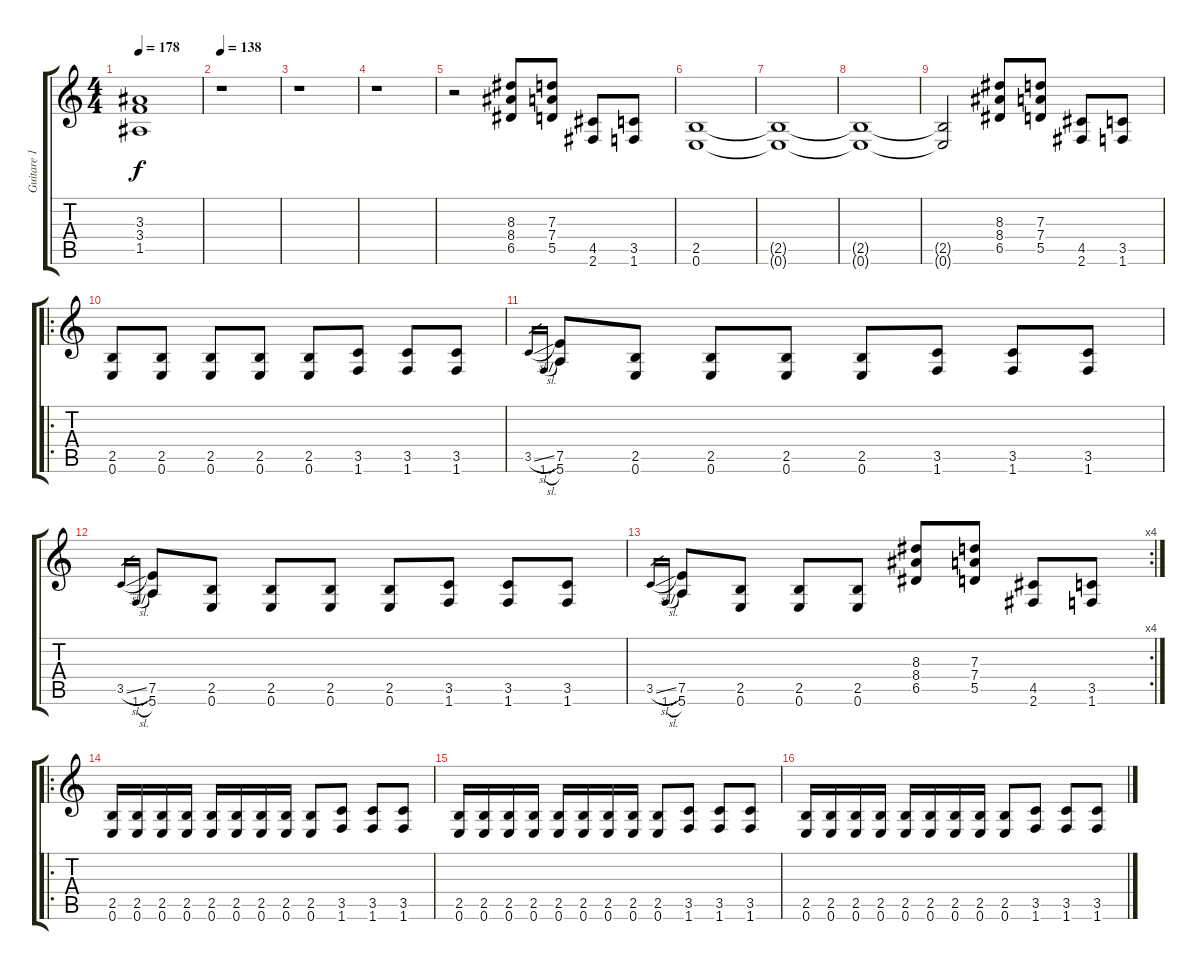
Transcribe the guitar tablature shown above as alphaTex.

\track ("Guitare 1" "Guitare 1") {instrument distortionguitar}
\staff {score tabs}
\tuning (E4 B3 G3 D3 A2 E2) {hide}
\ts (4 4)
\tempo 178
\clef g2
\ks c
(3.3{t} 3.4{t} 1.5{t}).1{dy f} |
\tempo 138
r.1 |
r.1 |
r.1 |
r.2 (8.3 8.4 6.5).8 (7.3 7.4 5.5).8 (4.5 2.6).8 (3.5 1.6).8 |
(2.5 0.6).1 |
(2.5{t} 0.6{t}).1 |
(2.5{t} 0.6{t}).1 |
(2.5{t} 0.6{t}).2 (8.3 8.4 6.5).8 (7.3 7.4 5.5).8 (4.5 2.6).8 (3.5 1.6).8 |
\ro
(2.5 0.6).8 (2.5 0.6).8 (2.5 0.6).8 (2.5 0.6).8 (2.5 0.6).8 (3.5 1.6).8 (3.5 1.6).8 (3.5 1.6).8 |
3.5{sl}.16{gr} 1.6{sl}.16{gr} (7.5 5.6).8 (2.5 0.6).8 (2.5 0.6).8 (2.5 0.6).8 (2.5 0.6).8 (3.5 1.6).8 (3.5 1.6).8 (3.5 1.6).8 |
3.5{sl}.16{gr} 1.6{sl}.16{gr} (7.5 5.6).8 (2.5 0.6).8 (2.5 0.6).8 (2.5 0.6).8 (2.5 0.6).8 (3.5 1.6).8 (3.5 1.6).8 (3.5 1.6).8 |
\rc 4
3.5{sl}.16{gr} 1.6{sl}.16{gr} (7.5 5.6).8 (2.5 0.6).8 (2.5 0.6).8 (2.5 0.6).8 (8.3 8.4 6.5).8 (7.3 7.4 5.5).8 (4.5 2.6).8 (3.5 1.6).8 |
\ro
(2.5 0.6).16 (2.5 0.6).16 (2.5 0.6).16 (2.5 0.6).16 (2.5 0.6).16 (2.5 0.6).16 (2.5 0.6).16 (2.5 0.6).16 (2.5 0.6).8 (3.5 1.6).8 (3.5 1.6).8 (3.5 1.6).8 |
(2.5 0.6).16 (2.5 0.6).16 (2.5 0.6).16 (2.5 0.6).16 (2.5 0.6).16 (2.5 0.6).16 (2.5 0.6).16 (2.5 0.6).16 (2.5 0.6).8 (3.5 1.6).8 (3.5 1.6).8 (3.5 1.6).8 |
(2.5 0.6).16 (2.5 0.6).16 (2.5 0.6).16 (2.5 0.6).16 (2.5 0.6).16 (2.5 0.6).16 (2.5 0.6).16 (2.5 0.6).16 (2.5 0.6).8 (3.5 1.6).8 (3.5 1.6).8 (3.5 1.6).8
